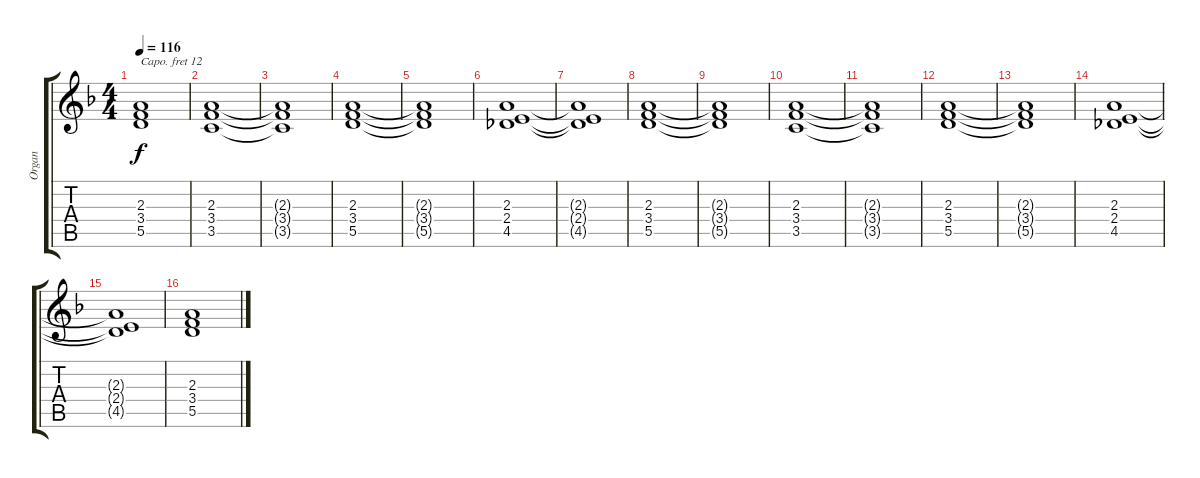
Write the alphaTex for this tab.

\track ("Organ" "Organ") {instrument drawbarorgan}
\staff {score tabs}
\capo 12
\tuning (E4 B3 G3 D3 A2 E2) {hide}
\ts (4 4)
\tempo 116
\clef g2
\ks dminor
(2.3{t} 3.4{t} 5.5{t}).1{dy f} |
(2.3 3.4 3.5).1 |
(2.3{t} 3.4{t} 3.5{t}).1 |
(2.3 3.4 5.5).1 |
(2.3{t} 3.4{t} 5.5{t}).1 |
(2.3 2.4 4.5).1 |
(2.3{t} 2.4{t} 4.5{t}).1 |
(2.3 3.4 5.5).1 |
(2.3{t} 3.4{t} 5.5{t}).1 |
(2.3 3.4 3.5).1 |
(2.3{t} 3.4{t} 3.5{t}).1 |
(2.3 3.4 5.5).1 |
(2.3{t} 3.4{t} 5.5{t}).1 |
(2.3 2.4 4.5).1 |
(2.3{t} 2.4{t} 4.5{t}).1 |
(2.3 3.4 5.5).1
